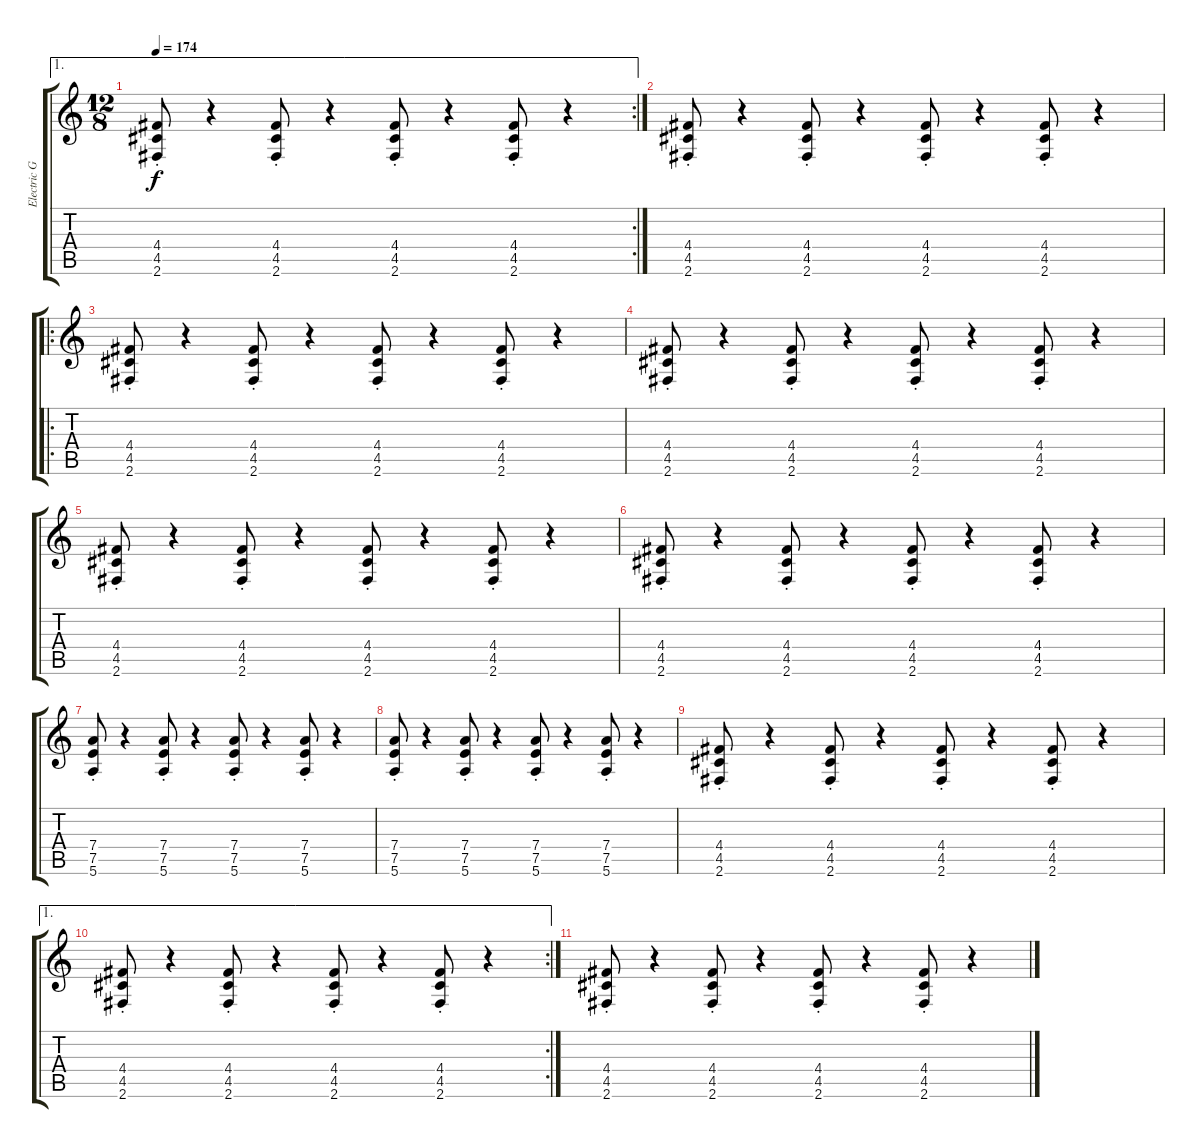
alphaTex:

\track ("Electric Guitar 2" "Electric G") {instrument electricguitarclean}
\staff {score tabs}
\tuning (E4 B3 G3 D3 A2 E2) {hide}
\ae 1
\rc 2
\ts (12 8)
\tempo 174
\clef g2
\ks c
(4.4{st} 4.5{st} 2.6{st}).8{dy f} r.4 (4.4{st} 4.5{st} 2.6{st}).8 r.4 (4.4{st} 4.5{st} 2.6{st}).8 r.4 (4.4{st} 4.5{st} 2.6{st}).8 r.4 |
(4.4{st} 4.5{st} 2.6{st}).8 r.4 (4.4{st} 4.5{st} 2.6{st}).8 r.4 (4.4{st} 4.5{st} 2.6{st}).8 r.4 (4.4{st} 4.5{st} 2.6{st}).8 r.4 |
\ro
(4.4{st} 4.5{st} 2.6{st}).8 r.4 (4.4{st} 4.5{st} 2.6{st}).8 r.4 (4.4{st} 4.5{st} 2.6{st}).8 r.4 (4.4{st} 4.5{st} 2.6{st}).8 r.4 |
(4.4{st} 4.5{st} 2.6{st}).8 r.4 (4.4{st} 4.5{st} 2.6{st}).8 r.4 (4.4{st} 4.5{st} 2.6{st}).8 r.4 (4.4{st} 4.5{st} 2.6{st}).8 r.4 |
(4.4{st} 4.5{st} 2.6{st}).8 r.4 (4.4{st} 4.5{st} 2.6{st}).8 r.4 (4.4{st} 4.5{st} 2.6{st}).8 r.4 (4.4{st} 4.5{st} 2.6{st}).8 r.4 |
(4.4{st} 4.5{st} 2.6{st}).8 r.4 (4.4{st} 4.5{st} 2.6{st}).8 r.4 (4.4{st} 4.5{st} 2.6{st}).8 r.4 (4.4{st} 4.5{st} 2.6{st}).8 r.4 |
(7.4{st} 7.5{st} 5.6{st}).8 r.4 (7.4{st} 7.5{st} 5.6{st}).8 r.4 (7.4{st} 7.5{st} 5.6{st}).8 r.4 (7.4{st} 7.5{st} 5.6{st}).8 r.4 |
(7.4{st} 7.5{st} 5.6{st}).8 r.4 (7.4{st} 7.5{st} 5.6{st}).8 r.4 (7.4{st} 7.5{st} 5.6{st}).8 r.4 (7.4{st} 7.5{st} 5.6{st}).8 r.4 |
(4.4{st} 4.5{st} 2.6{st}).8 r.4 (4.4{st} 4.5{st} 2.6{st}).8 r.4 (4.4{st} 4.5{st} 2.6{st}).8 r.4 (4.4{st} 4.5{st} 2.6{st}).8 r.4 |
\ae 1
\rc 2
(4.4{st} 4.5{st} 2.6{st}).8 r.4 (4.4{st} 4.5{st} 2.6{st}).8 r.4 (4.4{st} 4.5{st} 2.6{st}).8 r.4 (4.4{st} 4.5{st} 2.6{st}).8 r.4 |
(4.4{st} 4.5{st} 2.6{st}).8 r.4 (4.4{st} 4.5{st} 2.6{st}).8 r.4 (4.4{st} 4.5{st} 2.6{st}).8 r.4 (4.4{st} 4.5{st} 2.6{st}).8 r.4
